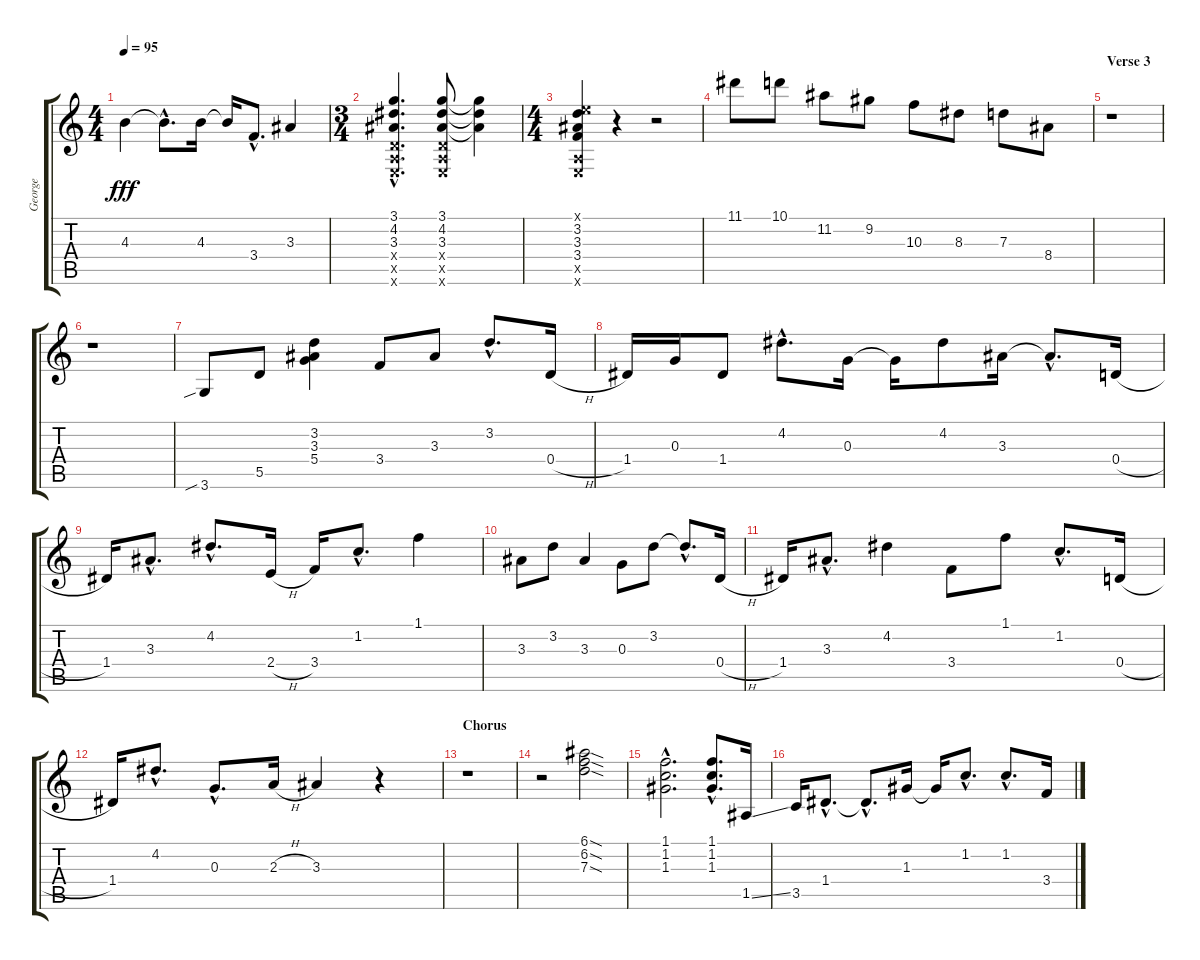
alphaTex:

\track ("George" "George") {instrument overdrivenguitar}
\staff {score tabs}
\tuning (E4 B3 G3 D3 A2 E2) {hide}
\ts (4 4)
\tempo 95
\clef g2
\ks c
4.3.4{dy fff} 4.3{hac t}.8{d} 4.3.16 4.3{t}.16 3.4{hac}.8{d} 3.3.4 |
\ts (3 4)
(3.1{hac} 4.2{hac} 3.3{hac} 0.4{hac x} 0.5{hac x} 0.6{hac x}).4{d volume 10} (3.1 4.2 3.3 0.4{x} 0.5{x} 0.6{x}).8 (3.1{t} 4.2{t} 3.3{t}).4 |
\ts (4 4)
(0.1{x} 3.2 3.3 3.4 0.5{x} 0.6{x}).4 r.4 r.2 |
11.1.8{volume 14 instrument sitar} 10.1.8 11.2.8 9.2.8 10.3.8 8.3.8 7.3.8 8.4.8 |
\section ("" "Verse 3")
r.1 |
r.1 |
3.6{sib}.8{volume 12 instrument overdrivenguitar} 5.5.8 (3.2 3.3 5.4).4 3.4.8 3.3.8 3.2{hac}.8{d} 0.4{h}.16 |
1.4.16 0.3.16 1.4.8 4.2{hac}.8{d} 0.3.16 0.3{t}.16 4.2.8 3.3.16 3.3{hac t}.8{d} 0.4{h}.16 |
1.4.16 3.3{hac}.8{d} 4.2{hac}.8{d} 2.4{h}.16 3.4.16 1.2{hac}.8{d} 1.1.4 |
3.3.8 3.2.8 3.3.4 0.3.8 3.2.8 3.2{hac t}.8{d} 0.4{h}.16 |
1.4.16 3.3{hac}.8{d} 4.2.4 3.4.8 1.1.8 1.2{hac}.8{d} 0.4{h}.16 |
1.4.16 4.2{hac}.8{d} 0.3{hac}.8{d} 2.3{h}.16 3.3.4 r.4 |
\section ("" "Chorus")
r.1 |
r.2 (6.1{sod} 6.2{sod} 7.3{sod}).2{volume 11} |
(1.1{hac} 1.2{hac} 1.3{hac}).2{d} (1.1{hac} 1.2{hac} 1.3{hac}).8{d} 1.5{ss}.16{volume 12} |
3.5.16 1.4{hac}.8{d} 1.4{hac t}.8{d} 1.3.16 1.3{t}.16 1.2{hac}.8{d} 1.2{hac}.8{d} 3.4{ss}.16
